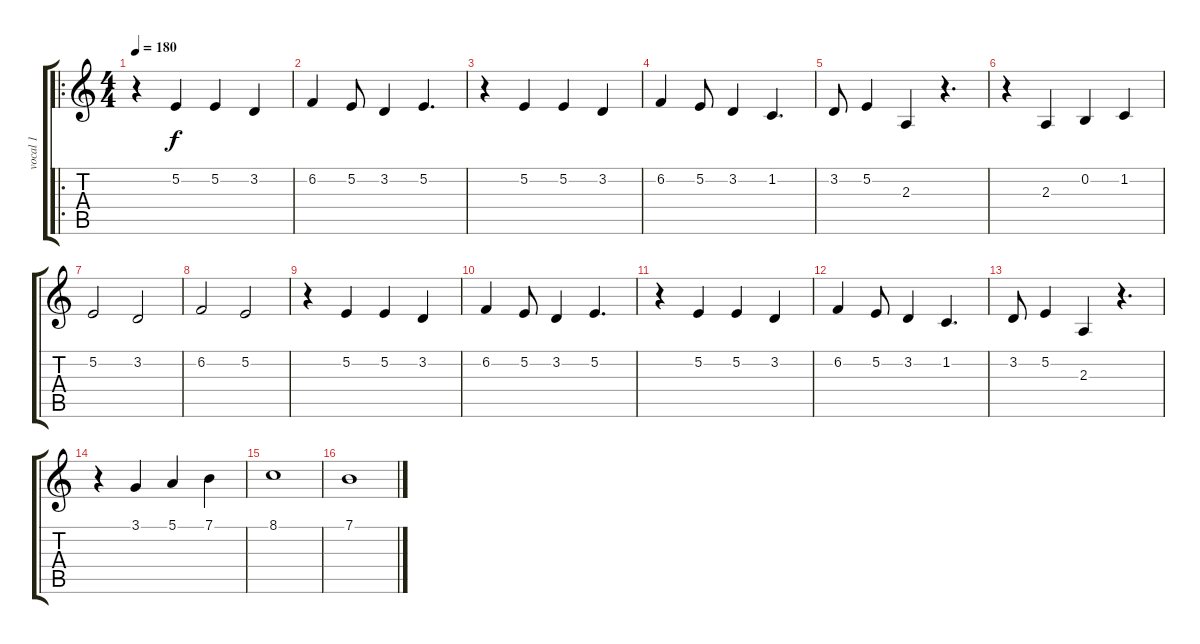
\track ("vocal 1" "vocal 1") {instrument sopranosax}
\staff {score tabs}
\tuning (E4 B3 G3 D3 A2 E2) {hide}
\ro
\ts (4 4)
\tempo 180
\clef g2
\ks c
r.4{dy f} 5.2.4 5.2.4 3.2.4 |
6.2.4 5.2.8 3.2.4 5.2.4{d} |
r.4 5.2.4 5.2.4 3.2.4 |
6.2.4 5.2.8 3.2.4 1.2.4{d} |
3.2.8 5.2.4 2.3.4 r.4{d} |
r.4 2.3.4 0.2.4 1.2.4 |
5.2.2 3.2.2 |
6.2.2 5.2.2 |
r.4 5.2.4 5.2.4 3.2.4 |
6.2.4 5.2.8 3.2.4 5.2.4{d} |
r.4 5.2.4 5.2.4 3.2.4 |
6.2.4 5.2.8 3.2.4 1.2.4{d} |
3.2.8 5.2.4 2.3.4 r.4{d} |
r.4 3.1.4 5.1.4 7.1.4 |
8.1.1 |
7.1.1
